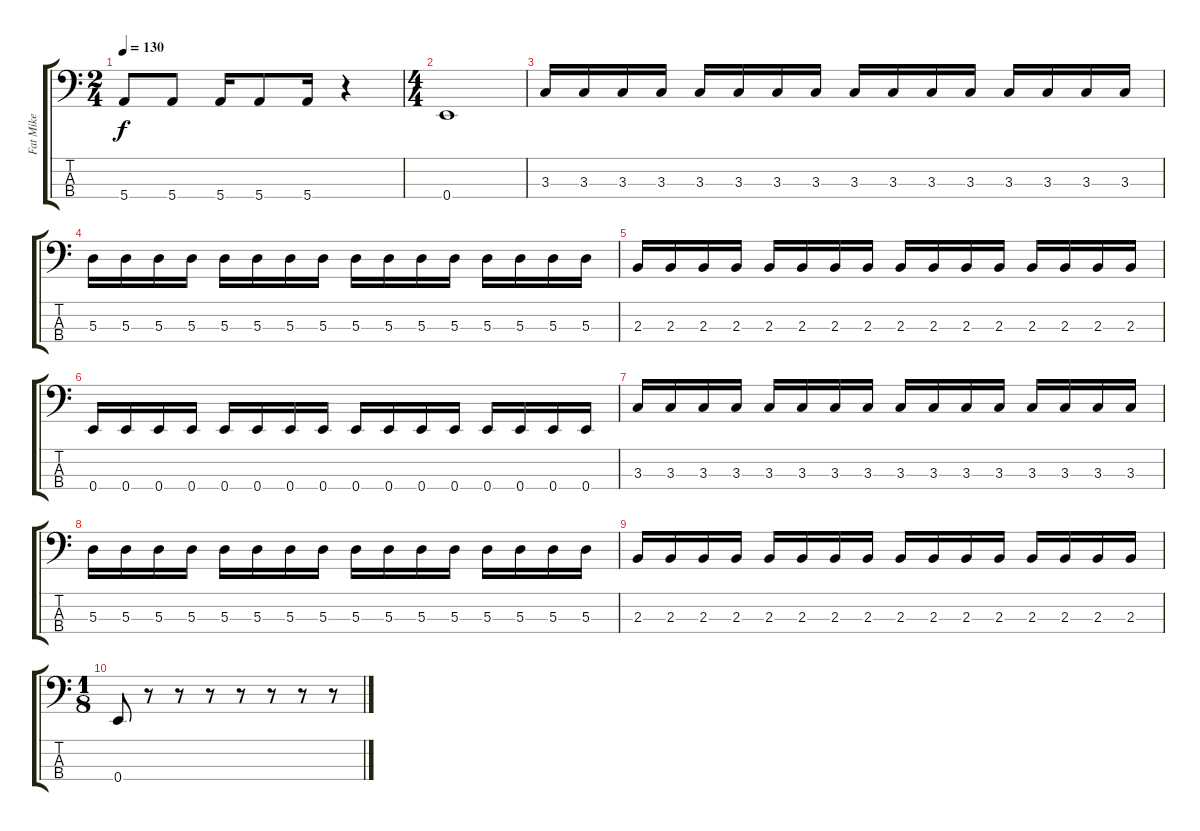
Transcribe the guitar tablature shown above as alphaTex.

\track ("Fat Mike" "Fat Mike") {instrument electricbasspick}
\staff {score tabs}
\tuning (G2 D2 A1 E1) {hide}
\ts (2 4)
\tempo 130
\clef f4
\ks c
5.4.8{dy f} 5.4.8 5.4.16 5.4.8 5.4.16 r.4 |
\ts (4 4)
0.4.1 |
3.3.16 3.3.16 3.3.16 3.3.16 3.3.16 3.3.16 3.3.16 3.3.16 3.3.16 3.3.16 3.3.16 3.3.16 3.3.16 3.3.16 3.3.16 3.3.16 |
5.3.16 5.3.16 5.3.16 5.3.16 5.3.16 5.3.16 5.3.16 5.3.16 5.3.16 5.3.16 5.3.16 5.3.16 5.3.16 5.3.16 5.3.16 5.3.16 |
2.3.16 2.3.16 2.3.16 2.3.16 2.3.16 2.3.16 2.3.16 2.3.16 2.3.16 2.3.16 2.3.16 2.3.16 2.3.16 2.3.16 2.3.16 2.3.16 |
0.4.16 0.4.16 0.4.16 0.4.16 0.4.16 0.4.16 0.4.16 0.4.16 0.4.16 0.4.16 0.4.16 0.4.16 0.4.16 0.4.16 0.4.16 0.4.16 |
3.3.16 3.3.16 3.3.16 3.3.16 3.3.16 3.3.16 3.3.16 3.3.16 3.3.16 3.3.16 3.3.16 3.3.16 3.3.16 3.3.16 3.3.16 3.3.16 |
5.3.16 5.3.16 5.3.16 5.3.16 5.3.16 5.3.16 5.3.16 5.3.16 5.3.16 5.3.16 5.3.16 5.3.16 5.3.16 5.3.16 5.3.16 5.3.16 |
2.3.16 2.3.16 2.3.16 2.3.16 2.3.16 2.3.16 2.3.16 2.3.16 2.3.16 2.3.16 2.3.16 2.3.16 2.3.16 2.3.16 2.3.16 2.3.16 |
\ts (1 8)
0.4.8 r.8 r.8 r.8 r.8 r.8 r.8 r.8
